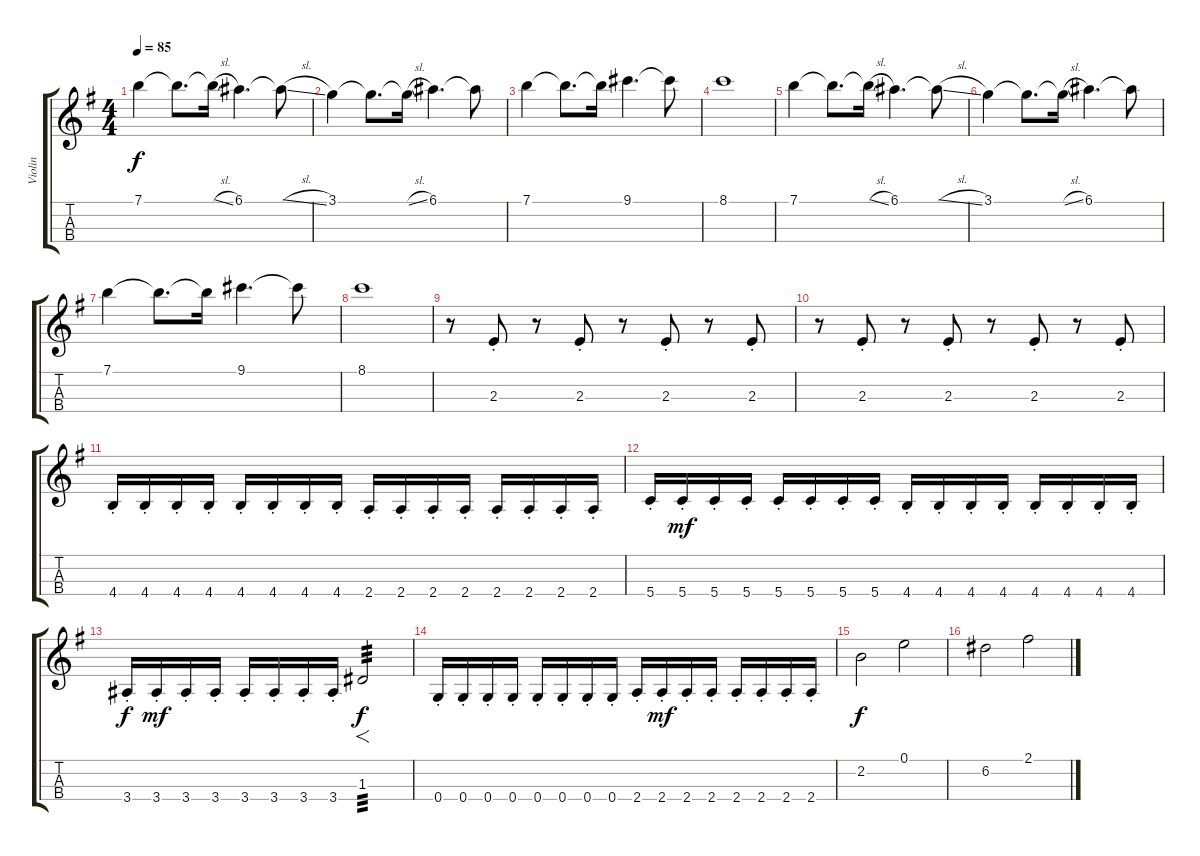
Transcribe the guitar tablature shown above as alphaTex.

\track ("Violin " "Violin ") {instrument violin}
\staff {score tabs}
\tuning (E5 A4 D4 G3) {hide}
\ts (4 4)
\tempo 85
\clef g2
\ks g
7.1.4{dy f} 7.1{t}.8{d} 7.1{sl t}.16 6.1.4{d} 6.1{sl t}.8 |
3.1.4 3.1{t}.8{d} 3.1{sl t}.16 6.1.4{d} 6.1{t}.8 |
7.1.4 7.1{t}.8{d} 7.1{t}.16 9.1.4{d} 9.1{t}.8 |
8.1.1 |
7.1.4 7.1{t}.8{d} 7.1{sl t}.16 6.1.4{d} 6.1{sl t}.8 |
3.1.4 3.1{t}.8{d} 3.1{sl t}.16 6.1.4{d} 6.1{t}.8 |
7.1.4 7.1{t}.8{d} 7.1{t}.16 9.1.4{d} 9.1{t}.8 |
8.1.1 |
r.8 2.3{st}.8 r.8 2.3{st}.8 r.8 2.3{st}.8 r.8 2.3{st}.8 |
r.8 2.3{st}.8 r.8 2.3{st}.8 r.8 2.3{st}.8 r.8 2.3{st}.8 |
4.4{st}.16 4.4{st}.16 4.4{st}.16 4.4{st}.16 4.4{st}.16 4.4{st}.16 4.4{st}.16 4.4{st}.16 2.4{st}.16 2.4{st}.16 2.4{st}.16 2.4{st}.16 2.4{st}.16 2.4{st}.16 2.4{st}.16 2.4{st}.16 |
5.4{st}.16 5.4{st}.16{dy mf} 5.4{st}.16 5.4{st}.16 5.4{st}.16 5.4{st}.16 5.4{st}.16 5.4{st}.16 4.4{st}.16 4.4{st}.16 4.4{st}.16 4.4{st}.16 4.4{st}.16 4.4{st}.16 4.4{st}.16 4.4{st}.16 |
3.4{st}.16{dy f} 3.4{st}.16{dy mf} 3.4{st}.16 3.4{st}.16 3.4{st}.16 3.4{st}.16 3.4{st}.16 3.4{st}.16 1.3.2{f tp 3 dy f} |
0.4{st}.16 0.4{st}.16 0.4{st}.16 0.4{st}.16 0.4{st}.16 0.4{st}.16 0.4{st}.16 0.4{st}.16 2.4{st}.16 2.4{st}.16{dy mf} 2.4{st}.16 2.4{st}.16 2.4{st}.16 2.4{st}.16 2.4{st}.16 2.4{st}.16 |
2.2.2{dy f} 0.1.2 |
6.2.2 2.1.2
